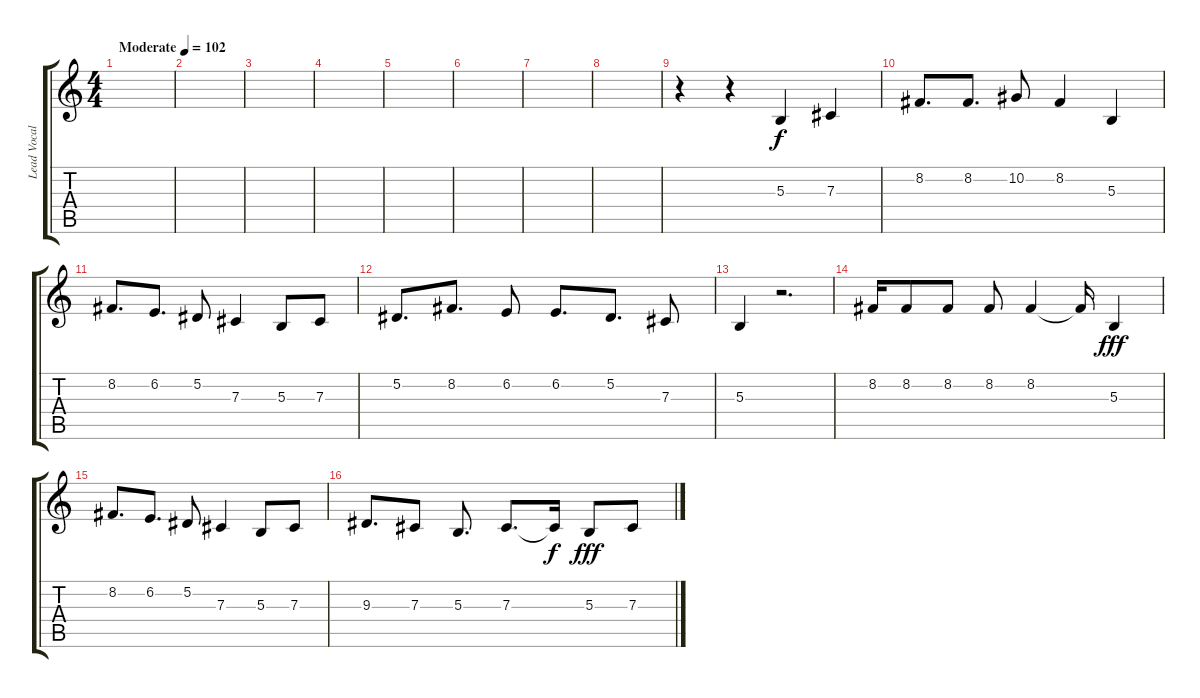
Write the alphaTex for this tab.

\track ("Lead Vocals " "Lead Vocal") {instrument altosax}
\staff {score tabs}
\tuning (Eb4 Bb3 Gb3 Db3 Ab2 Eb2) {hide}
\ts (4 4)
\tempo (102 "Moderate")
\clef g2
\ks c
|
|
|
|
|
|
|
|
r.4 r.4 5.3.4 7.3.4 |
8.2.8{d} 8.2.8{d} 10.2.8 8.2.4 5.3.4 |
8.2.8{d} 6.2.8{d} 5.2.8 7.3.4 5.3.8 7.3.8 |
5.2.8{d} 8.2.8{d} 6.2.8 6.2.8{d} 5.2.8{d} 7.3.8 |
5.3.4 r.2{d} |
8.2.16 8.2.8 8.2.8 8.2.8 8.2.4 8.2{t}.16{dy f} 5.3.4{dy fff} |
8.2.8{d} 6.2.8{d} 5.2.8 7.3.4 5.3.8 7.3.8 |
9.3.8{d} 7.3.8 5.3.8{d} 7.3.8{d} 7.3{t}.16{dy f} 5.3.8{dy fff} 7.3.8
